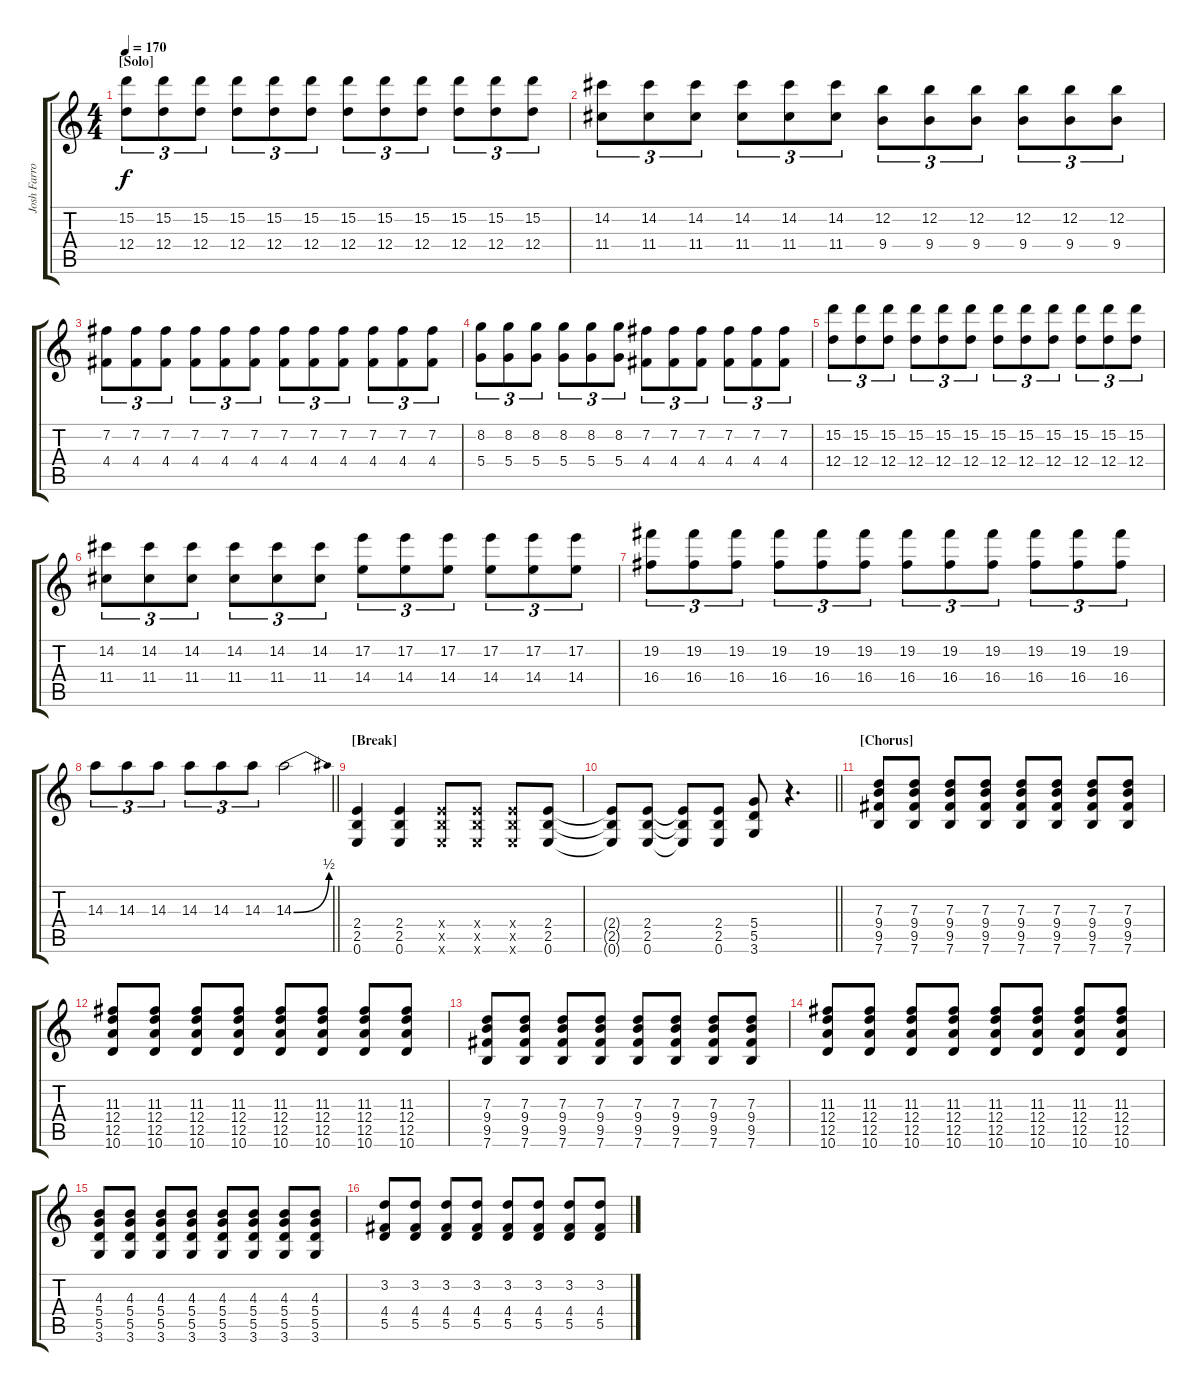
\track ("Josh Farro" "Josh Farro") {instrument distortionguitar}
\staff {score tabs}
\tuning (E4 B3 G3 D3 A2 E2) {hide}
\ts (4 4)
\section ("" "[Solo]")
\tempo 170
\clef g2
\ks c
(15.2 12.4).8{tu (3 2) dy f} (15.2 12.4).8{tu (3 2)} (15.2 12.4).8{tu (3 2)} (15.2 12.4).8{tu (3 2)} (15.2 12.4).8{tu (3 2)} (15.2 12.4).8{tu (3 2)} (15.2 12.4).8{tu (3 2)} (15.2 12.4).8{tu (3 2)} (15.2 12.4).8{tu (3 2)} (15.2 12.4).8{tu (3 2)} (15.2 12.4).8{tu (3 2)} (15.2 12.4).8{tu (3 2)} |
(14.2 11.4).8{tu (3 2)} (14.2 11.4).8{tu (3 2)} (14.2 11.4).8{tu (3 2)} (14.2 11.4).8{tu (3 2)} (14.2 11.4).8{tu (3 2)} (14.2 11.4).8{tu (3 2)} (12.2 9.4).8{tu (3 2)} (12.2 9.4).8{tu (3 2)} (12.2 9.4).8{tu (3 2)} (12.2 9.4).8{tu (3 2)} (12.2 9.4).8{tu (3 2)} (12.2 9.4).8{tu (3 2)} |
(7.2 4.4).8{tu (3 2)} (7.2 4.4).8{tu (3 2)} (7.2 4.4).8{tu (3 2)} (7.2 4.4).8{tu (3 2)} (7.2 4.4).8{tu (3 2)} (7.2 4.4).8{tu (3 2)} (7.2 4.4).8{tu (3 2)} (7.2 4.4).8{tu (3 2)} (7.2 4.4).8{tu (3 2)} (7.2 4.4).8{tu (3 2)} (7.2 4.4).8{tu (3 2)} (7.2 4.4).8{tu (3 2)} |
(8.2 5.4).8{tu (3 2)} (8.2 5.4).8{tu (3 2)} (8.2 5.4).8{tu (3 2)} (8.2 5.4).8{tu (3 2)} (8.2 5.4).8{tu (3 2)} (8.2 5.4).8{tu (3 2)} (7.2 4.4).8{tu (3 2)} (7.2 4.4).8{tu (3 2)} (7.2 4.4).8{tu (3 2)} (7.2 4.4).8{tu (3 2)} (7.2 4.4).8{tu (3 2)} (7.2 4.4).8{tu (3 2)} |
(15.2 12.4).8{tu (3 2)} (15.2 12.4).8{tu (3 2)} (15.2 12.4).8{tu (3 2)} (15.2 12.4).8{tu (3 2)} (15.2 12.4).8{tu (3 2)} (15.2 12.4).8{tu (3 2)} (15.2 12.4).8{tu (3 2)} (15.2 12.4).8{tu (3 2)} (15.2 12.4).8{tu (3 2)} (15.2 12.4).8{tu (3 2)} (15.2 12.4).8{tu (3 2)} (15.2 12.4).8{tu (3 2)} |
(14.2 11.4).8{tu (3 2)} (14.2 11.4).8{tu (3 2)} (14.2 11.4).8{tu (3 2)} (14.2 11.4).8{tu (3 2)} (14.2 11.4).8{tu (3 2)} (14.2 11.4).8{tu (3 2)} (17.2 14.4).8{tu (3 2)} (17.2 14.4).8{tu (3 2)} (17.2 14.4).8{tu (3 2)} (17.2 14.4).8{tu (3 2)} (17.2 14.4).8{tu (3 2)} (17.2 14.4).8{tu (3 2)} |
(19.2 16.4).8{tu (3 2)} (19.2 16.4).8{tu (3 2)} (19.2 16.4).8{tu (3 2)} (19.2 16.4).8{tu (3 2)} (19.2 16.4).8{tu (3 2)} (19.2 16.4).8{tu (3 2)} (19.2 16.4).8{tu (3 2)} (19.2 16.4).8{tu (3 2)} (19.2 16.4).8{tu (3 2)} (19.2 16.4).8{tu (3 2)} (19.2 16.4).8{tu (3 2)} (19.2 16.4).8{tu (3 2)} |
\barLineRight lightlight
14.3.8{tu (3 2)} 14.3.8{tu (3 2)} 14.3.8{tu (3 2)} 14.3.8{tu (3 2)} 14.3.8{tu (3 2)} 14.3.8{tu (3 2)} 14.3{be (bend 0 0 60 2)}.2 |
\section ("" "[Break]")
(2.4 2.5 0.6).4 (2.4 2.5 0.6).4 (2.4{x} 2.5{x} 0.6{x}).8 (2.4{x} 2.5{x} 0.6{x}).8 (2.4{x} 2.5{x} 0.6{x}).8 (2.4 2.5 0.6).8 |
\barLineRight lightlight
(2.4{t} 2.5{t} 0.6{t}).8 (2.4 2.5 0.6).8 (2.4{t} 2.5{t} 0.6{t}).8 (2.4 2.5 0.6).8 (5.4 5.5 3.6).8 r.4{d} |
\section ("" "[Chorus]")
(7.3 9.4 9.5 7.6).8 (7.3 9.4 9.5 7.6).8 (7.3 9.4 9.5 7.6).8 (7.3 9.4 9.5 7.6).8 (7.3 9.4 9.5 7.6).8 (7.3 9.4 9.5 7.6).8 (7.3 9.4 9.5 7.6).8 (7.3 9.4 9.5 7.6).8 |
(11.3 12.4 12.5 10.6).8 (11.3 12.4 12.5 10.6).8 (11.3 12.4 12.5 10.6).8 (11.3 12.4 12.5 10.6).8 (11.3 12.4 12.5 10.6).8 (11.3 12.4 12.5 10.6).8 (11.3 12.4 12.5 10.6).8 (11.3 12.4 12.5 10.6).8 |
(7.3 9.4 9.5 7.6).8 (7.3 9.4 9.5 7.6).8 (7.3 9.4 9.5 7.6).8 (7.3 9.4 9.5 7.6).8 (7.3 9.4 9.5 7.6).8 (7.3 9.4 9.5 7.6).8 (7.3 9.4 9.5 7.6).8 (7.3 9.4 9.5 7.6).8 |
(11.3 12.4 12.5 10.6).8 (11.3 12.4 12.5 10.6).8 (11.3 12.4 12.5 10.6).8 (11.3 12.4 12.5 10.6).8 (11.3 12.4 12.5 10.6).8 (11.3 12.4 12.5 10.6).8 (11.3 12.4 12.5 10.6).8 (11.3 12.4 12.5 10.6).8 |
(4.3 5.4 5.5 3.6).8 (4.3 5.4 5.5 3.6).8 (4.3 5.4 5.5 3.6).8 (4.3 5.4 5.5 3.6).8 (4.3 5.4 5.5 3.6).8 (4.3 5.4 5.5 3.6).8 (4.3 5.4 5.5 3.6).8 (4.3 5.4 5.5 3.6).8 |
(3.2 4.4 5.5).8 (3.2 4.4 5.5).8 (3.2 4.4 5.5).8 (3.2 4.4 5.5).8 (3.2 4.4 5.5).8 (3.2 4.4 5.5).8 (3.2 4.4 5.5).8 (3.2 4.4 5.5).8
